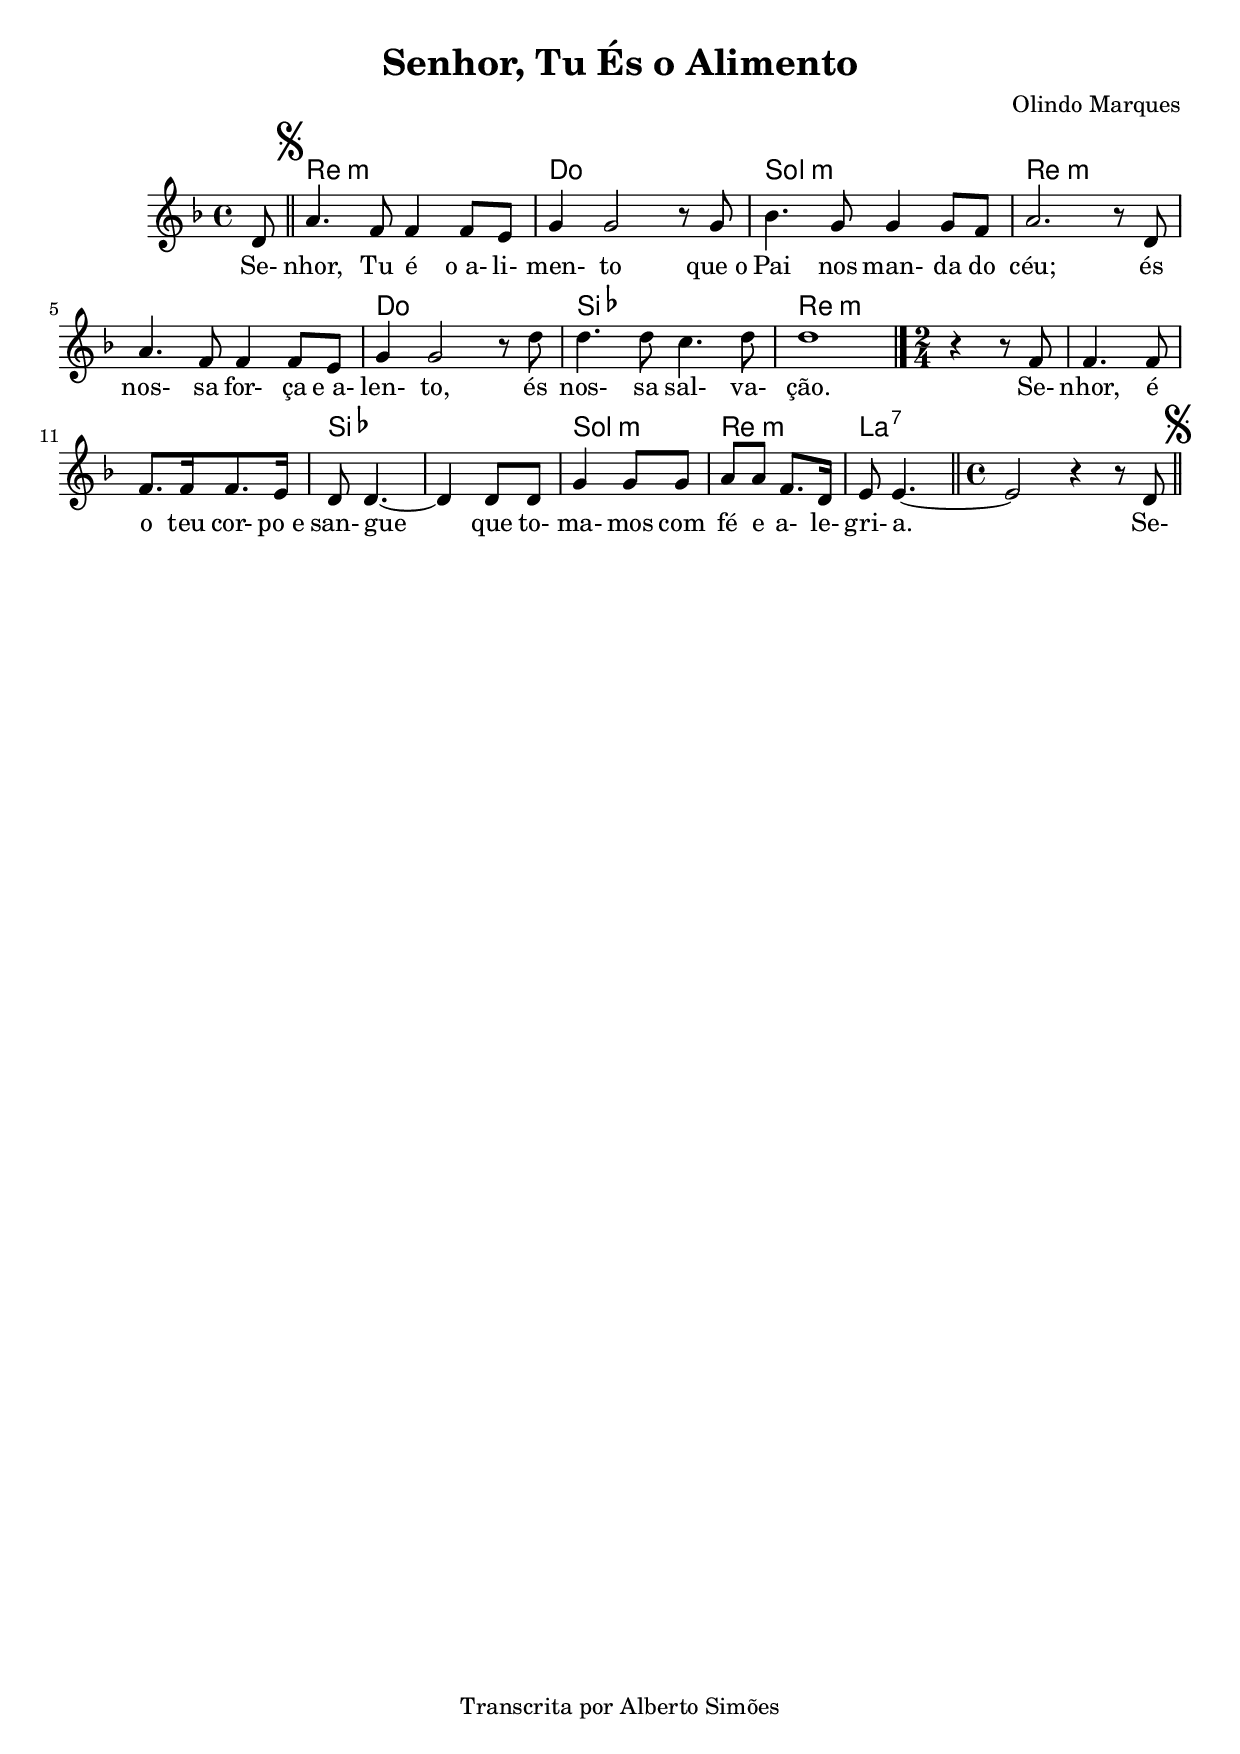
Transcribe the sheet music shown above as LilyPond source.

\version "2.14.0"

\header {
  title = "Senhor, Tu És o Alimento"
  
  composer = "Olindo Marques"
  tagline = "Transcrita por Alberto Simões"

  ocasioes = "comunhao"
  seccao   = "comunhao"

}

melody = \relative c' {
  \time 4/4
  \key f \major 

  \partial 8 d8 \mark \markup { \musicglyph #"scripts.segno" } \bar "||"
  a'4. f8 f4 f8[ e] | g4 g2 r8 g | bes4. g8 g4 g8[ f] |
  a2. r8 d, | a'4. f8 f4 f8[ e] | g4 g2 r8 d' | d4. d8 c4. d8 | d1 \bar "|."
  \time 2/4
  r4 r8 f, | f4. f8 | f8.[ f16 f8. e16] | d8 d4. ~ | d4 d8[ d] |
  g4 g8[ g] | a[ a] f8.[ d16] | e8 e4. ~ \bar "||" \time 4/4 e2 r4 r8 d8 
  \mark \markup { \musicglyph #"scripts.segno" } \bar "||"
}


text = \lyricmode {
  Se- nhor, Tu é o_a- li- men- to que_o Pai nos man- da do céu;
  és nos- sa for- ça e_a- len- to, és nos- sa sal- va- ção.

  Se- nhor, é o teu cor- po_e san- gue
  que to- ma- mos com fé e a- le- gri- a. Se-
}

\score {
  <<
    \chords {
      \italianChords
      s8 d1:m c g:m d\breve:m c1 bes d:m
      s2 s2 s2 bes1 g2:m d:m a:7
    }
    \new Voice = "mel" \melody
    \new Lyrics \lyricsto mel \text
  >>
  \layout {
    \context {
      \Staff \RemoveEmptyStaves 
      \override VerticalAxisGroup #'remove-first = ##t
    }
  }
  \midi {
    \context {
      \Score
      tempoWholesPerMinute = #(ly:make-moment 100 4)
    }
  }
}


